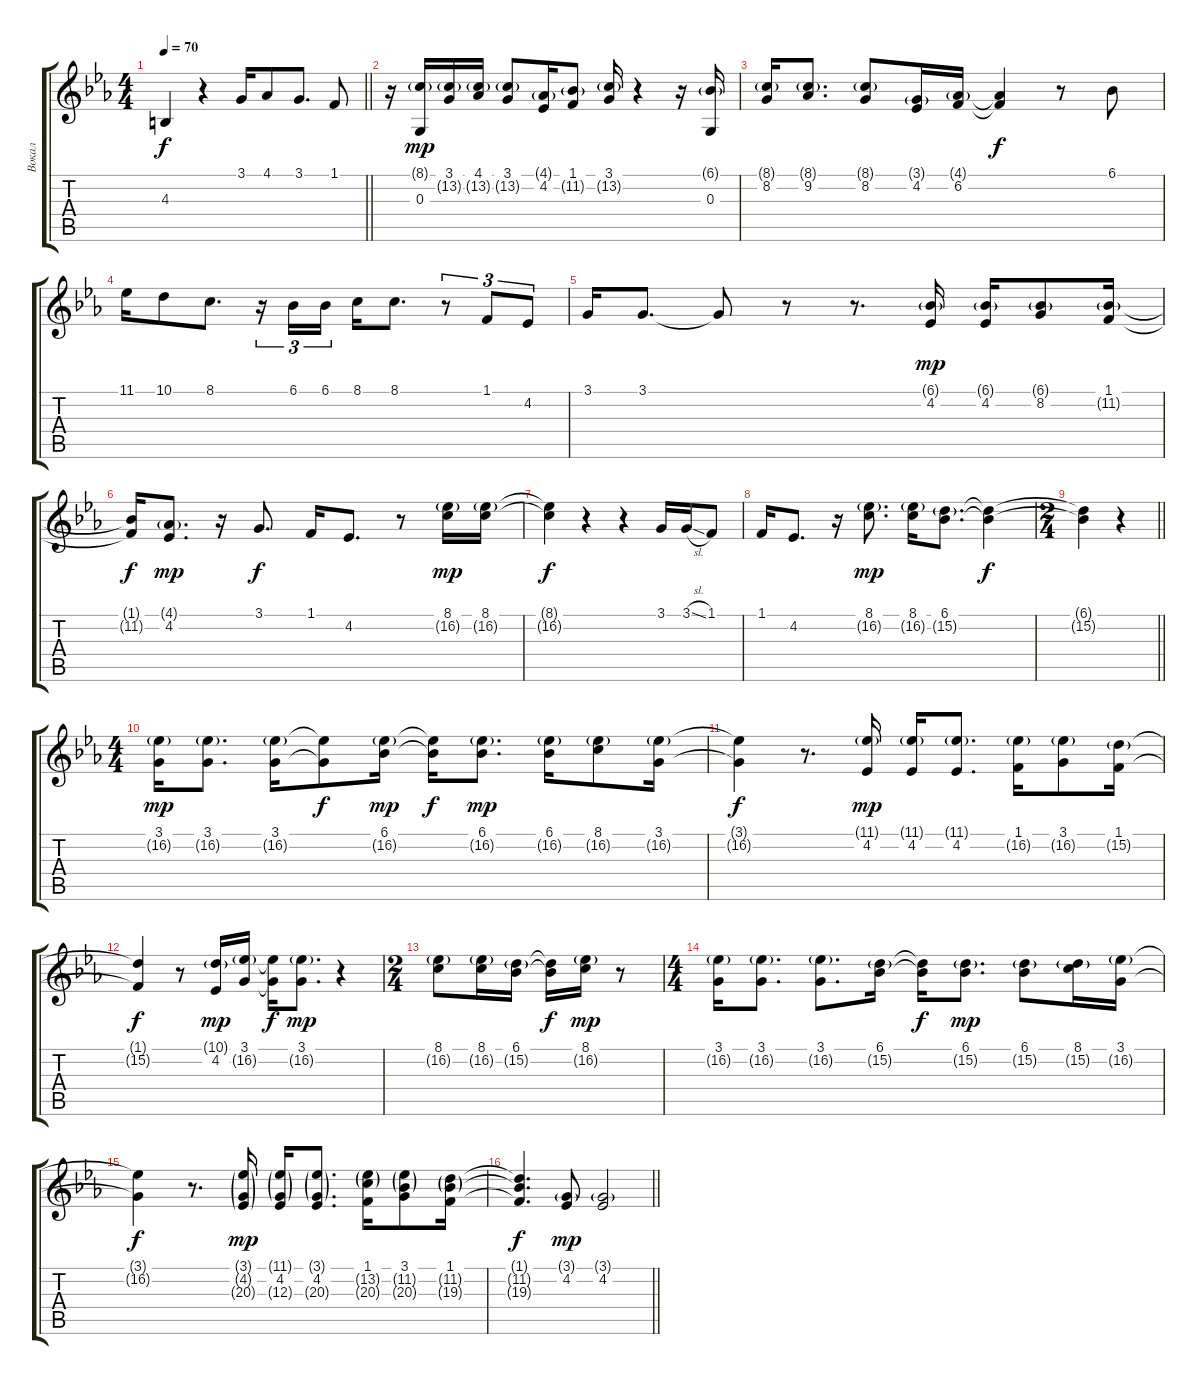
\track ("Вокал" "Вокал") {instrument sopranosax}
\staff {score tabs}
\tuning (E4 B3 G3 D3 A2 E2) {hide}
\ts (4 4)
\tempo 70
\clef g2
\barLineRight lightlight
\ks eb
4.3.4{dy f} r.4 3.1.16 4.1.8 3.1.8{d} 1.1.8 |
r.16 (8.1{g} 0.3).16{dy mp} (3.1 13.2{g}).16 (4.1 13.2{g}).16 (3.1 13.2{g}).8 (4.1{g} 4.2).16 (1.1 11.2{g}).8 (3.1 13.2{g}).16 r.4 r.16 (6.1{g} 0.3).16 |
(8.1{g} 8.2).16 (8.1{g} 9.2).8{d} (8.1{g} 8.2).8 (3.1{g} 4.2).16 (4.1{g} 6.2).16 (4.1{t} 6.2{t}).4{dy f} r.8 6.1.8 |
11.1.16 10.1.8 8.1.8{d} r.16{tu (3 2)} 6.1.16{tu (3 2)} 6.1.16{tu (3 2)} 8.1.16 8.1.8{d} r.8{tu (3 2)} 1.1.8{tu (3 2)} 4.2.8{tu (3 2)} |
3.1.16 3.1.8{d} 3.1{t}.8 r.8 r.8{d} (6.1{g} 4.2).16{dy mp} (6.1{g} 4.2).16 (6.1{g} 8.2).8 (1.1 11.2{g}).16 |
(1.1{t} 11.2{t}).16{dy f} (4.1{g} 4.2).8{d dy mp} r.16 3.1.8{d dy f} 1.1.16 4.2.8{d} r.8 (8.1 16.2{g}).16{dy mp} (8.1 16.2{g}).16 |
(8.1{t} 16.2{t}).4{dy f} r.4 r.4 3.1.16 3.1{sl}.16 1.1.8 |
1.1.16 4.2.8{d} r.16 (8.1 16.2{g}).8{d dy mp} (8.1 16.2{g}).16 (6.1 15.2{g}).8{d} (6.1{t} 15.2{t}).4{dy f} |
\ts (2 4)
\barLineRight lightlight
(6.1{t} 15.2{t}).4 r.4 |
\ts (4 4)
(3.1 16.2{g}).16{dy mp} (3.1 16.2{g}).8{d} (3.1 16.2{g}).16 (3.1{t} 16.2{t}).8{dy f} (6.1 16.2{g}).16{dy mp} (6.1{t} 16.2{t}).16{dy f} (6.1 16.2{g}).8{d dy mp} (6.1 16.2{g}).16 (8.1 16.2{g}).8 (3.1 16.2{g}).16 |
(3.1{t} 16.2{t}).4{dy f} r.8{d} (11.1{g} 4.2).16{dy mp} (11.1{g} 4.2).16 (11.1{g} 4.2).8{d} (1.1 16.2{g}).16 (3.1 16.2{g}).8 (1.1 15.2{g}).16 |
(1.1{t} 15.2{t}).4{dy f} r.8 (10.1{g} 4.2).16{dy mp} (3.1 16.2{g}).16 (3.1{t} 16.2{t}).16{dy f} (3.1 16.2{g}).8{d dy mp} r.4 |
\ts (2 4)
(8.1 16.2{g}).8 (8.1 16.2{g}).16 (6.1 15.2{g}).16 (6.1{t} 15.2{t}).16{dy f} (8.1 16.2{g}).16{dy mp} r.8 |
\ts (4 4)
(3.1 16.2{g}).16 (3.1 16.2{g}).8{d} (3.1 16.2{g}).8{d} (6.1 15.2{g}).16 (6.1{t} 15.2{t}).16{dy f} (6.1 15.2{g}).8{d dy mp} (6.1 15.2{g}).8 (8.1 15.2{g}).16 (3.1 16.2{g}).16 |
(3.1{t} 16.2{t}).4{dy f} r.8{d} (3.1{g} 4.2{g} 20.3{g}).16{dy mp} (11.1{g} 4.2 12.3{g}).16 (3.1{g} 4.2 20.3{g}).8{d} (1.1 13.2{g} 20.3{g}).16 (3.1 11.2{g} 20.3{g}).8 (1.1 11.2{g} 19.3{g}).16 |
\barLineRight lightlight
(1.1{t} 11.2{t} 19.3{t}).4{d dy f} (3.1{g} 4.2).8{dy mp} (3.1{g} 4.2).2
